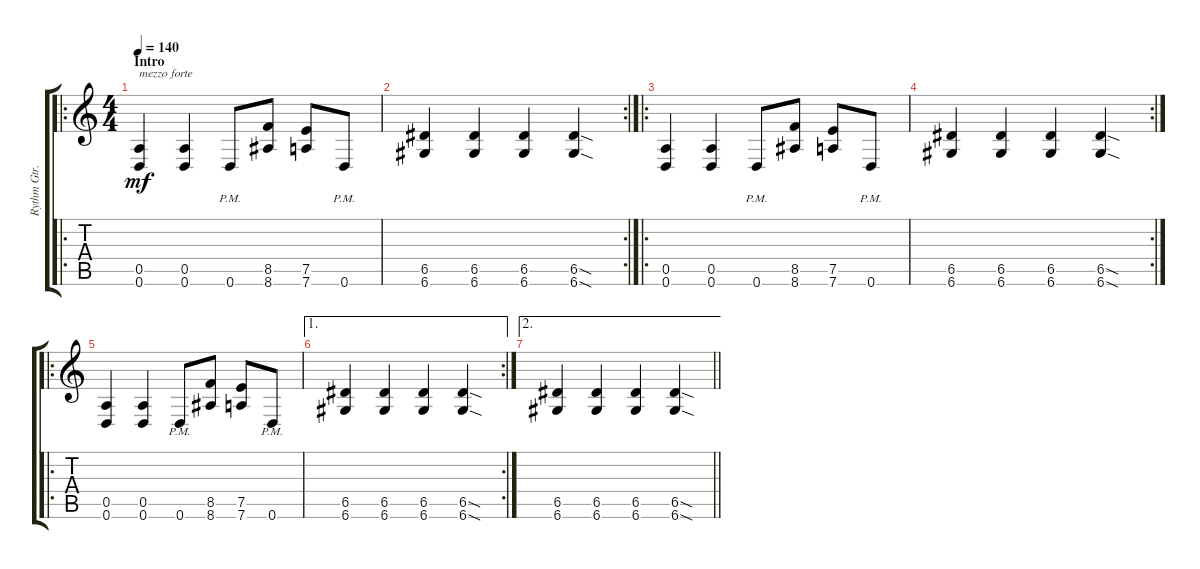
\track ("Rythm Gtr. (J. Laukkonen)" "Rythm Gtr.") {instrument distortionguitar}
\staff {score tabs}
\tuning (E4 B3 G3 D3 A2 D2) {hide}
\ro
\ts (4 4)
\section ("" "Intro")
\tempo 140
\clef g2
\ks c
(0.5 0.6).4{txt "mezzo forte" dy mf instrument distortionguitar} (0.5 0.6).4 0.6{pm}.8 (8.5 8.6).8 (7.5 7.6).8 0.6{pm}.8 |
\rc 2
(6.5 6.6).4 (6.5 6.6).4 (6.5 6.6).4 (6.5{sod} 6.6{sod}).4 |
\ro
(0.5 0.6).4 (0.5 0.6).4 0.6{pm}.8 (8.5 8.6).8 (7.5 7.6).8 0.6{pm}.8 |
\rc 2
(6.5 6.6).4 (6.5 6.6).4 (6.5 6.6).4 (6.5{sod} 6.6{sod}).4 |
\ro
(0.5 0.6).4 (0.5 0.6).4 0.6{pm}.8 (8.5 8.6).8 (7.5 7.6).8 0.6{pm}.8 |
\ae 1
\rc 2
(6.5 6.6).4 (6.5 6.6).4 (6.5 6.6).4 (6.5{sod} 6.6{sod}).4 |
\ae 2
\barLineRight lightlight
(6.5 6.6).4 (6.5 6.6).4 (6.5 6.6).4 (6.5{sod} 6.6{sod}).4
